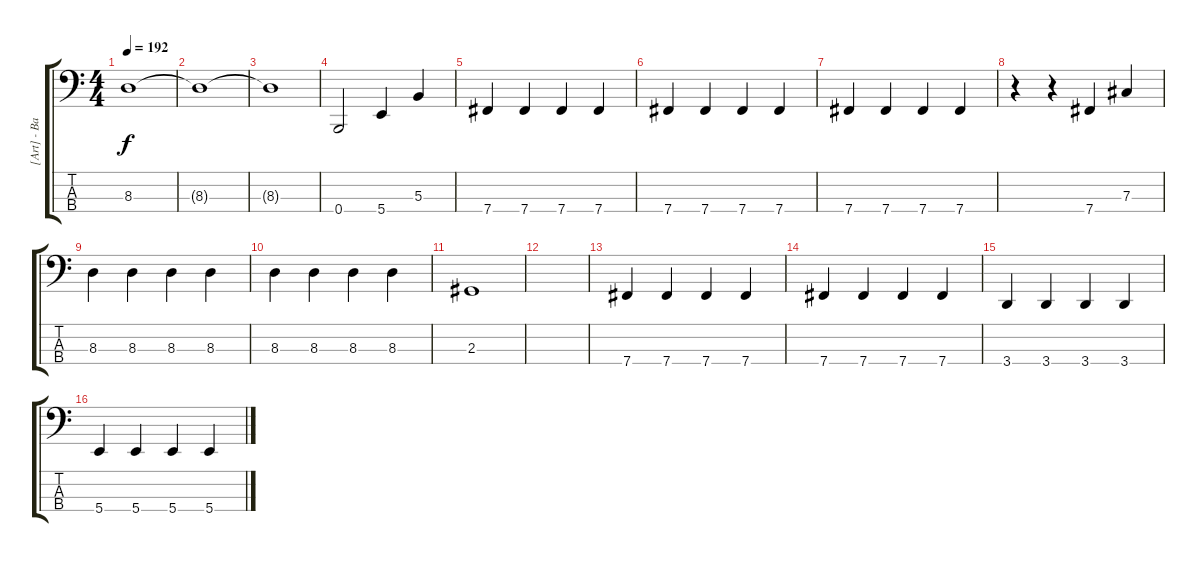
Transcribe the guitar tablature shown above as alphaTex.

\track ("[Art] - Bass Guitar" "[Art] - Ba") {instrument electricbasspick}
\staff {score tabs}
\tuning (E2 B1 Gb1 B0) {hide}
\ts (4 4)
\tempo 192
\clef f4
\ks c
8.3.1{dy f} |
8.3{t}.1 |
8.3{t}.1 |
0.4.2 5.4.4 5.3.4 |
7.4.4 7.4.4 7.4.4 7.4.4 |
7.4.4 7.4.4 7.4.4 7.4.4 |
7.4.4 7.4.4 7.4.4 7.4.4 |
r.4 r.4 7.4.4 7.3.4 |
8.3.4 8.3.4 8.3.4 8.3.4 |
8.3.4 8.3.4 8.3.4 8.3.4 |
2.3.1 |
|
7.4.4{instrument lead8bassandlead} 7.4.4 7.4.4 7.4.4 |
7.4.4 7.4.4 7.4.4 7.4.4 |
3.4.4 3.4.4 3.4.4 3.4.4 |
5.4.4 5.4.4 5.4.4 5.4.4
